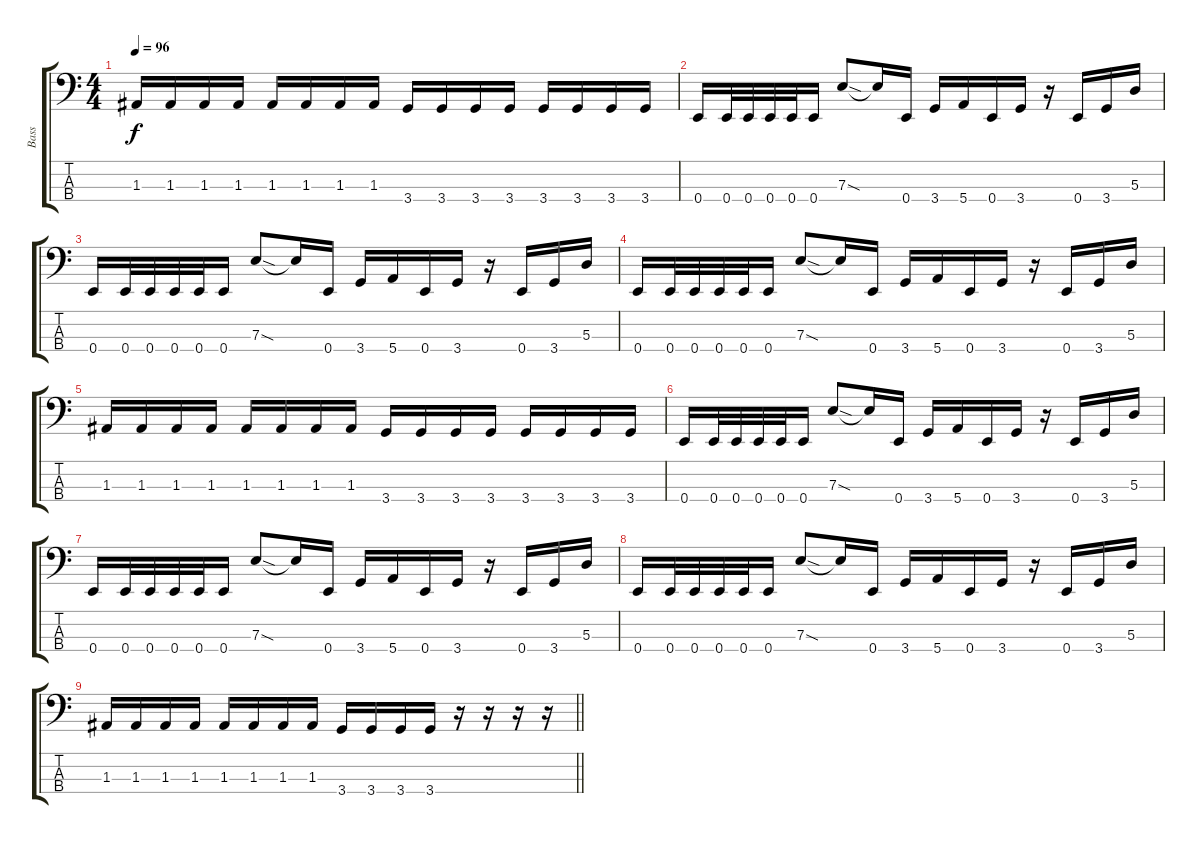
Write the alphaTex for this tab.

\track ("Bass" "Bass") {instrument electricbasspick}
\staff {score tabs}
\tuning (G2 D2 A1 E1) {hide}
\ts (4 4)
\tempo 96
\clef f4
\ks c
1.3.16{dy f} 1.3.16 1.3.16 1.3.16 1.3.16 1.3.16 1.3.16 1.3.16 3.4.16 3.4.16 3.4.16 3.4.16 3.4.16 3.4.16 3.4.16 3.4.16 |
0.4.16 0.4.32 0.4.32 0.4.32 0.4.32 0.4.16 7.3{sod}.8 7.3{t}.16 0.4.16 3.4.16 5.4.16 0.4.16 3.4.16 r.16 0.4.16 3.4.16 5.3.16 |
0.4.16 0.4.32 0.4.32 0.4.32 0.4.32 0.4.16 7.3{sod}.8 7.3{t}.16 0.4.16 3.4.16 5.4.16 0.4.16 3.4.16 r.16 0.4.16 3.4.16 5.3.16 |
0.4.16 0.4.32 0.4.32 0.4.32 0.4.32 0.4.16 7.3{sod}.8 7.3{t}.16 0.4.16 3.4.16 5.4.16 0.4.16 3.4.16 r.16 0.4.16 3.4.16 5.3.16 |
1.3.16 1.3.16 1.3.16 1.3.16 1.3.16 1.3.16 1.3.16 1.3.16 3.4.16 3.4.16 3.4.16 3.4.16 3.4.16 3.4.16 3.4.16 3.4.16 |
0.4.16 0.4.32 0.4.32 0.4.32 0.4.32 0.4.16 7.3{sod}.8 7.3{t}.16 0.4.16 3.4.16 5.4.16 0.4.16 3.4.16 r.16 0.4.16 3.4.16 5.3.16 |
0.4.16 0.4.32 0.4.32 0.4.32 0.4.32 0.4.16 7.3{sod}.8 7.3{t}.16 0.4.16 3.4.16 5.4.16 0.4.16 3.4.16 r.16 0.4.16 3.4.16 5.3.16 |
0.4.16 0.4.32 0.4.32 0.4.32 0.4.32 0.4.16 7.3{sod}.8 7.3{t}.16 0.4.16 3.4.16 5.4.16 0.4.16 3.4.16 r.16 0.4.16 3.4.16 5.3.16 |
\barLineRight lightlight
1.3.16 1.3.16 1.3.16 1.3.16 1.3.16 1.3.16 1.3.16 1.3.16 3.4.16 3.4.16 3.4.16 3.4.16 r.16 r.16 r.16 r.16
